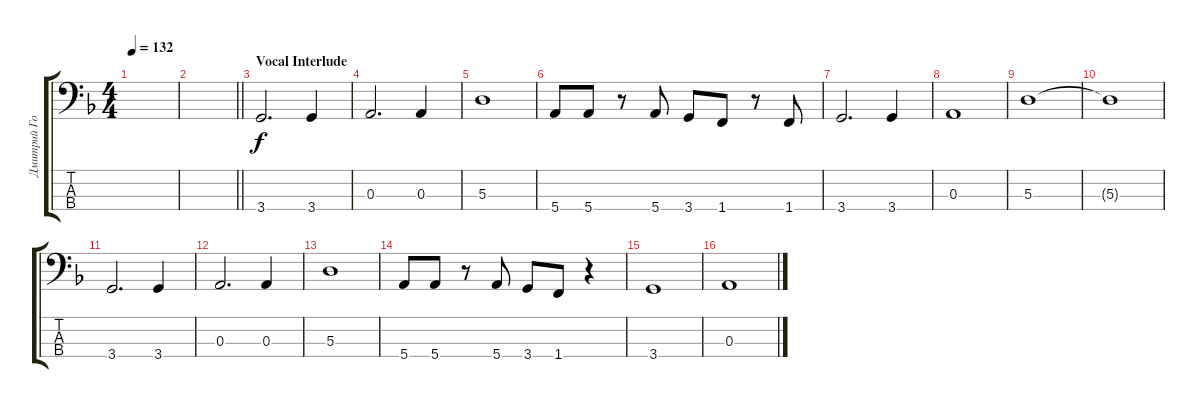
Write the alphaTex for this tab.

\track ("Дмитрий Голяшев" "Дмитрий Го") {instrument electricbasspick}
\staff {score tabs}
\tuning (G2 D2 A1 E1) {hide}
\ts (4 4)
\tempo 132
\clef f4
\ks f
|
\barLineRight lightlight
|
\section ("" "Vocal Interlude")
3.4.2{d} 3.4.4 |
0.3.2{d} 0.3.4 |
5.3.1 |
5.4.8 5.4.8 r.8 5.4.8 3.4.8 1.4.8 r.8 1.4.8 |
3.4.2{d} 3.4.4 |
0.3.1 |
5.3.1 |
5.3{t}.1 |
3.4.2{d} 3.4.4 |
0.3.2{d} 0.3.4 |
5.3.1 |
5.4.8 5.4.8 r.8 5.4.8 3.4.8 1.4.8 r.4 |
3.4.1 |
0.3.1
